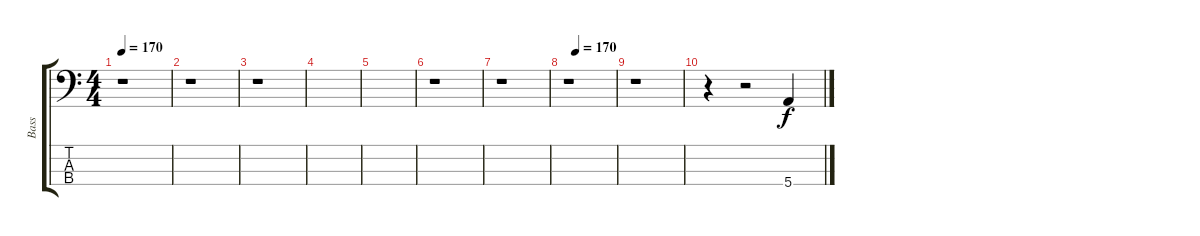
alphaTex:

\track ("Bass" "Bass") {instrument electricbassfinger}
\staff {score tabs}
\tuning (G2 D2 A1 E1) {hide}
\ts (4 4)
\tempo 170
\clef f4
\ks c
r.1{dy f} |
r.1 |
r.1 |
|
|
r.1 |
r.1 |
\tempo (170 0.16666666666666666)
r.1 |
r.1 |
r.4 r.2 5.4.4
